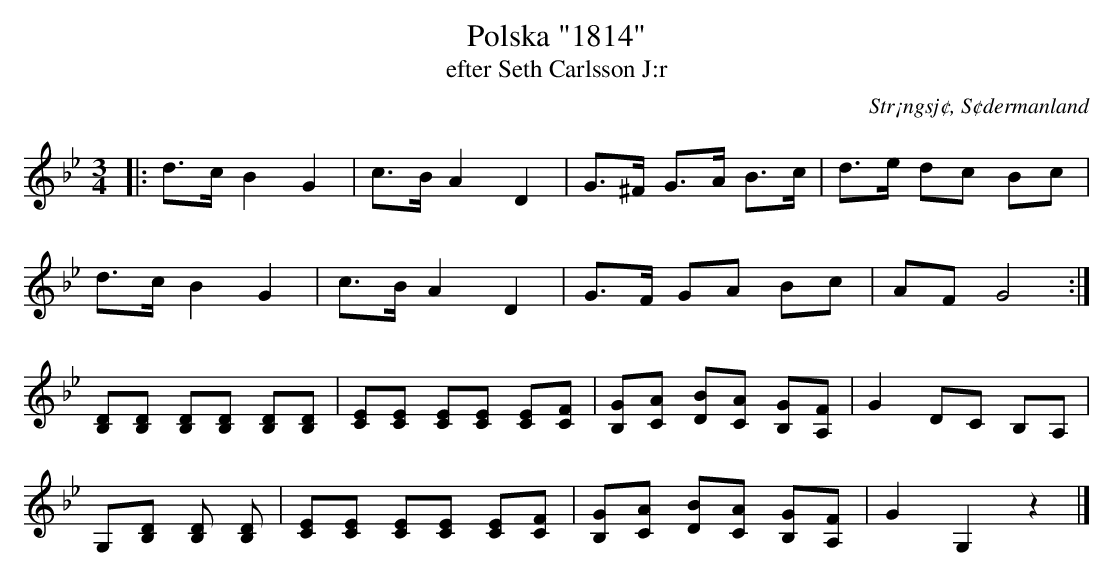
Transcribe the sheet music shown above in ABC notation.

X:1
T: Polska "1814"
T: efter Seth Carlsson J:r
O: Str¡ngsj¢, S¢dermanland
M: 3/4
L: 1/16
K: Bb
|: d3c B4 G4 | c3B A4 D4 | G3^F G3A B3c | d3e d2c2 B2c2 |
d3c B4 G4 | c3B A4 D4 | G3F G2A2 B2c2 | A2F2 G8 :|
[D2B,2][D2B,2] [D2B,2][D2B,2] [D2B,2][D2B,2] | [C2E2][C2E2] [C2E2][C2E2] [C2E2][C2F2] | [B,2G2][C2A2] [D2B2][C2A2] [B,2G2][A,2F2] | G4 D2C2 B,2A,2 |
G,2[D2B,2] [D2B,2] [D2B,2] | [C2E2][C2E2] [C2E2][C2E2] [C2E2][C2F2] | [B,2G2][C2A2] [D2B2][C2A2] [B,2G2][A,2F2] | G4 G,4 z4 |]
